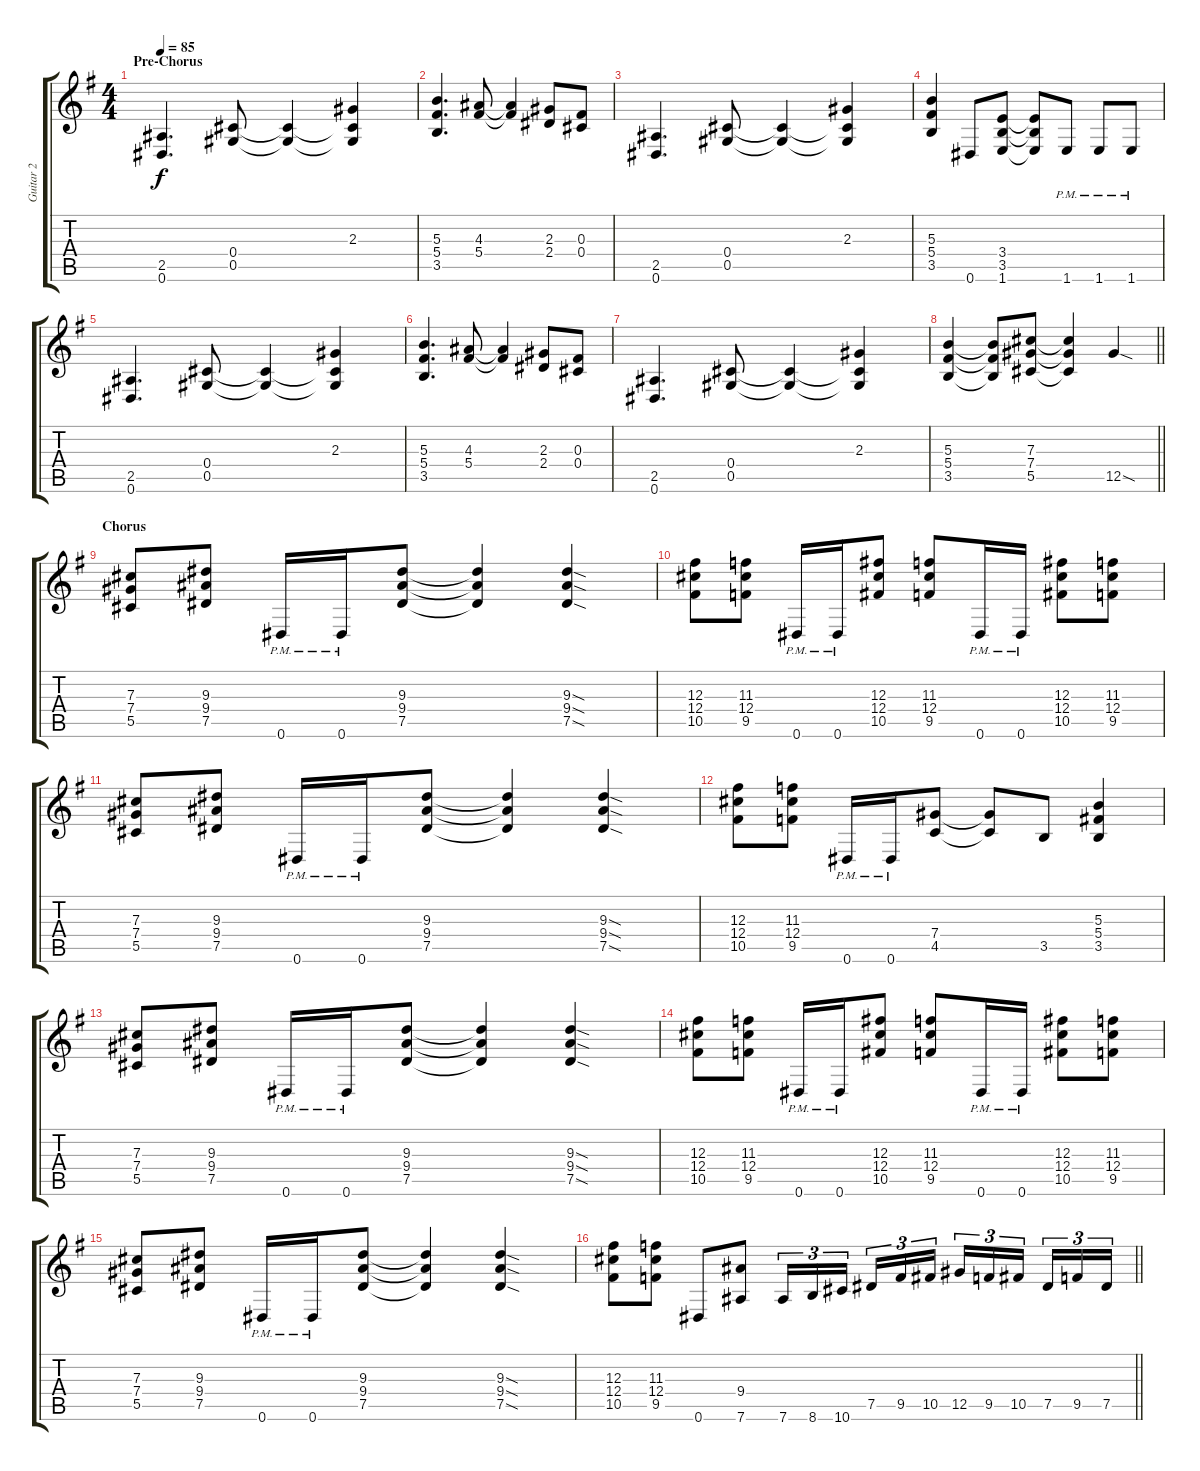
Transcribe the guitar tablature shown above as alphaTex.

\track ("Guitar 2" "Guitar 2") {instrument overdrivenguitar}
\staff {score tabs}
\tuning (Eb4 Bb3 Gb3 Db3 Ab2 Eb2) {hide}
\ts (4 4)
\section ("" "Pre-Chorus")
\tempo 85
\clef g2
\ks g
(2.5 0.6).4{d dy f} (0.4 0.5).8 (0.4{t} 0.5{t}).4 (2.3 0.4{t} 0.5{t}).4 |
(5.3 5.4 3.5).4{d} (4.3 5.4).8 (4.3{t} 5.4{t}).4 (2.3 2.4).8 (0.3 0.4).8 |
(2.5 0.6).4{d} (0.4 0.5).8 (0.4{t} 0.5{t}).4 (2.3 0.4{t} 0.5{t}).4 |
(5.3 5.4 3.5).4 0.6.8 (3.4 3.5 1.6).8 (3.4{t} 3.5{t} 1.6{t}).8 1.6{pm}.8 1.6{pm}.8 1.6{pm}.8 |
(2.5 0.6).4{d} (0.4 0.5).8 (0.4{t} 0.5{t}).4 (2.3 0.4{t} 0.5{t}).4 |
(5.3 5.4 3.5).4{d} (4.3 5.4).8 (4.3{t} 5.4{t}).4 (2.3 2.4).8 (0.3 0.4).8 |
(2.5 0.6).4{d} (0.4 0.5).8 (0.4{t} 0.5{t}).4 (2.3 0.4{t} 0.5{t}).4 |
\barLineRight lightlight
(5.3 5.4 3.5).4 (5.3{t} 5.4{t} 3.5{t}).8 (7.3 7.4 5.5).8 (7.3{t} 7.4{t} 5.5{t}).4 12.5{sod}.4 |
\section ("" "Chorus")
(7.3 7.4 5.5).8 (9.3 9.4 7.5).8 0.6{pm}.16 0.6{pm}.16 (9.3 9.4 7.5).8 (9.3{t} 9.4{t} 7.5{t}).4 (9.3{sod} 9.4{sod} 7.5{sod}).4 |
(12.3 12.4 10.5).8 (11.3 12.4 9.5).8 0.6{pm}.16 0.6{pm}.16 (12.3 12.4 10.5).8 (11.3 12.4 9.5).8 0.6{pm}.16 0.6{pm}.16 (12.3 12.4 10.5).8 (11.3 12.4 9.5).8 |
(7.3 7.4 5.5).8 (9.3 9.4 7.5).8 0.6{pm}.16 0.6{pm}.16 (9.3 9.4 7.5).8 (9.3{t} 9.4{t} 7.5{t}).4 (9.3{sod} 9.4{sod} 7.5{sod}).4 |
(12.3 12.4 10.5).8 (11.3 12.4 9.5).8 0.6{pm}.16 0.6{pm}.16 (7.4 4.5).8 (7.4{t} 4.5{t}).8 3.5.8 (5.3 5.4 3.5).4 |
(7.3 7.4 5.5).8 (9.3 9.4 7.5).8 0.6{pm}.16 0.6{pm}.16 (9.3 9.4 7.5).8 (9.3{t} 9.4{t} 7.5{t}).4 (9.3{sod} 9.4{sod} 7.5{sod}).4 |
(12.3 12.4 10.5).8 (11.3 12.4 9.5).8 0.6{pm}.16 0.6{pm}.16 (12.3 12.4 10.5).8 (11.3 12.4 9.5).8 0.6{pm}.16 0.6{pm}.16 (12.3 12.4 10.5).8 (11.3 12.4 9.5).8 |
(7.3 7.4 5.5).8 (9.3 9.4 7.5).8 0.6{pm}.16 0.6{pm}.16 (9.3 9.4 7.5).8 (9.3{t} 9.4{t} 7.5{t}).4 (9.3{sod} 9.4{sod} 7.5{sod}).4 |
\barLineRight lightlight
(12.3 12.4 10.5).8 (11.3 12.4 9.5).8 0.6.8 (9.4 7.6).8 7.6.16{tu (3 2)} 8.6.16{tu (3 2)} 10.6.16{tu (3 2) beam splitsecondary} 7.5.16{tu (3 2)} 9.5.16{tu (3 2)} 10.5.16{tu (3 2)} 12.5.16{tu (3 2)} 9.5.16{tu (3 2)} 10.5.16{tu (3 2) beam splitsecondary} 7.5.16{tu (3 2)} 9.5.16{tu (3 2)} 7.5.16{tu (3 2)}
